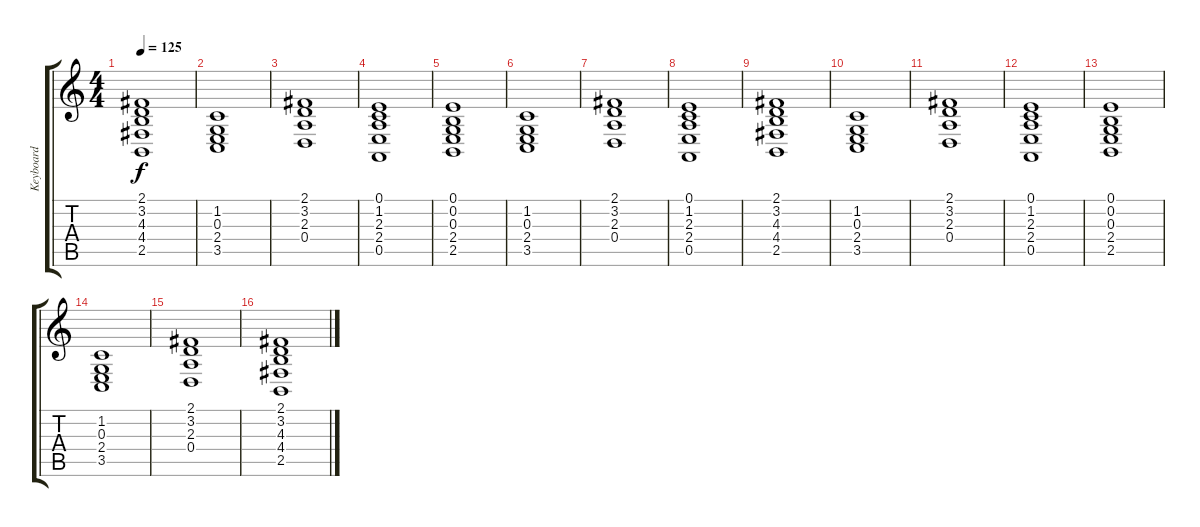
\track ("Keyboard" "Keyboard") {instrument stringensemble1}
\staff {score tabs}
\tuning (E4 B3 G3 D3 A2 E2) {hide}
\ts (4 4)
\tempo 125
\clef g2
\ks c
(2.1 3.2 4.3 4.4 2.5).1{dy f} |
(1.2 0.3 2.4 3.5).1 |
(2.1 3.2 2.3 0.4).1 |
(0.1 1.2 2.3 2.4 0.5).1{volume 10} |
(0.1 0.2 0.3 2.4 2.5).1 |
(1.2 0.3 2.4 3.5).1 |
(2.1 3.2 2.3 0.4).1 |
(0.1 1.2 2.3 2.4 0.5).1{volume 10} |
(2.1 3.2 4.3 4.4 2.5).1 |
(1.2 0.3 2.4 3.5).1 |
(2.1 3.2 2.3 0.4).1 |
(0.1 1.2 2.3 2.4 0.5).1{volume 10} |
(0.1 0.2 0.3 2.4 2.5).1 |
(1.2 0.3 2.4 3.5).1 |
(2.1 3.2 2.3 0.4).1 |
(2.1 3.2 4.3 4.4 2.5).1
